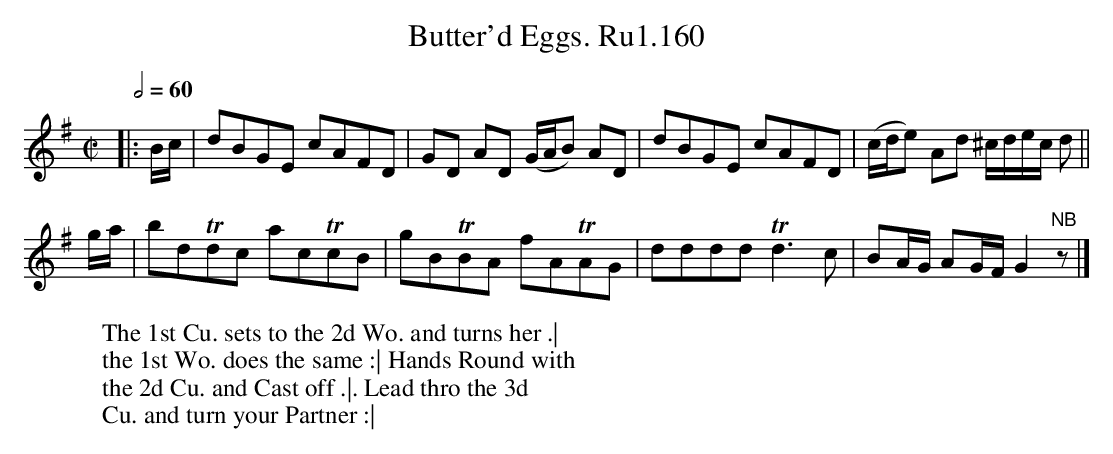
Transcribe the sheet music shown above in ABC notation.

X:1
T:Butter'd Eggs. Ru1.160
M:C|
L:1/8
W:The 1st Cu. sets to the 2d Wo. and turns her .|
W:the 1st Wo. does the same :| Hands Round with
W:the 2d Cu. and Cast off .|. Lead thro the 3d
W:Cu. and turn your Partner :|
Q:2/4=60
K:G
|:B/c/ | dBGE cAFD | GD AD (G/A/B) AD | dBGE cAFD | (c/d/e) Ad ^c/d/e/c/ d ||
g/a/ | bdTdc acTcB | gBTBA fATAG | dddd Td3c | BA/G/ AG/F/ G2 "NB"z |]
